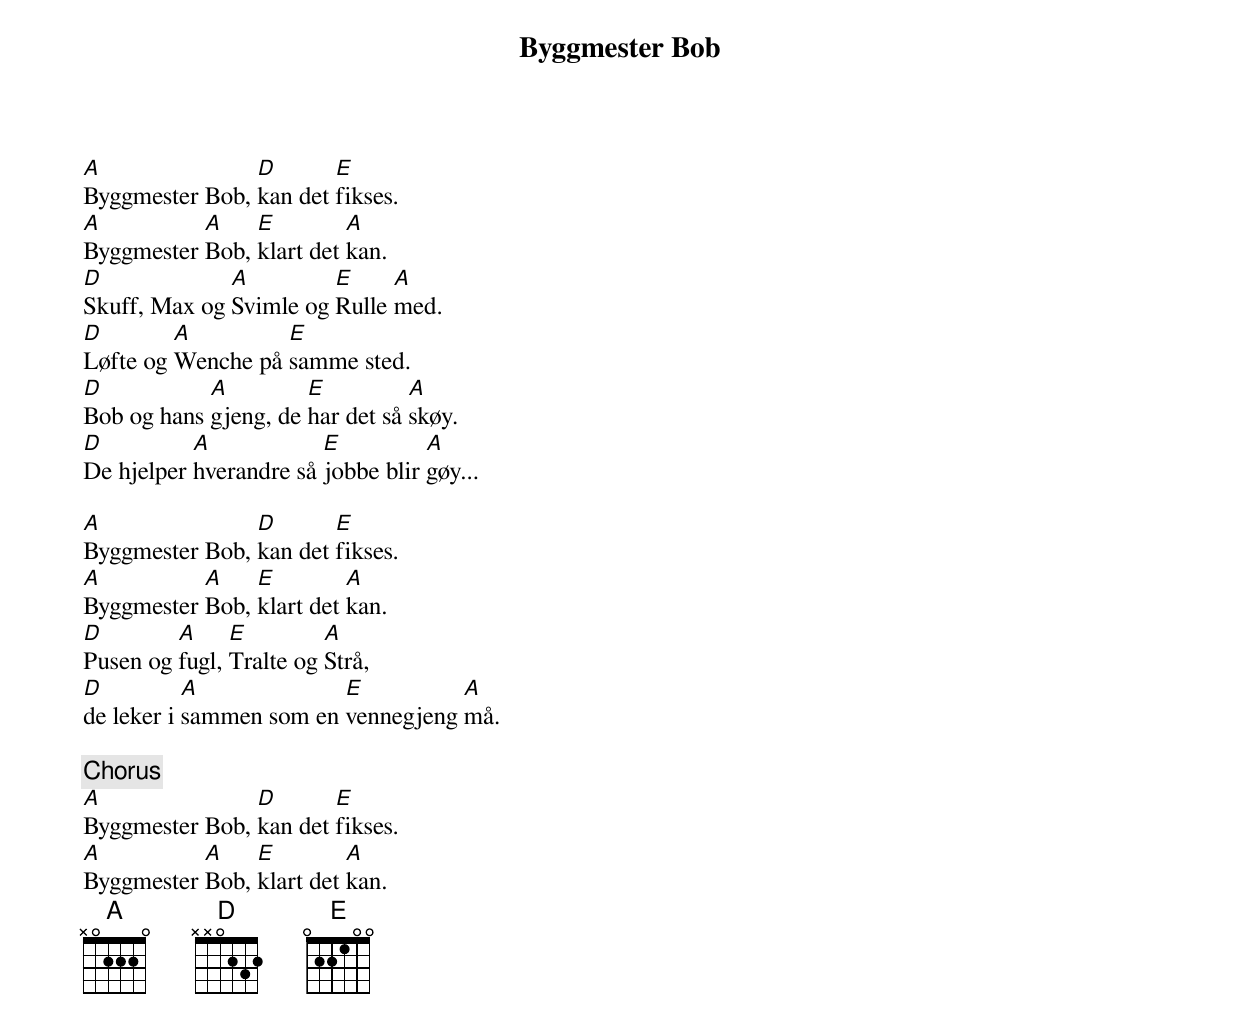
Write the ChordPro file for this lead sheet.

{title: Byggmester Bob}
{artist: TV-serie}
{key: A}
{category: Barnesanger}

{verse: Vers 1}
[A]Byggmester Bob, [D]kan det [E]fikses.
[A]Byggmester [A]Bob, [E]klart det [A]kan.
[D]Skuff, Max og [A]Svimle og [E]Rulle [A]med.
[D]Løfte og [A]Wenche på [E]samme sted.
[D]Bob og hans [A]gjeng, de [E]har det så [A]skøy.
[D]De hjelper [A]hverandre så [E]jobbe blir [A]gøy...

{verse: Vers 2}
[A]Byggmester Bob, [D]kan det [E]fikses.
[A]Byggmester [A]Bob, [E]klart det [A]kan.
[D]Pusen og [A]fugl, [E]Tralte og [A]Strå,
[D]de leker i [A]sammen som en [E]vennegjeng [A]må.

{chorus: Avslutning}
[A]Byggmester Bob, [D]kan det [E]fikses.
[A]Byggmester [A]Bob, [E]klart det [A]kan.
